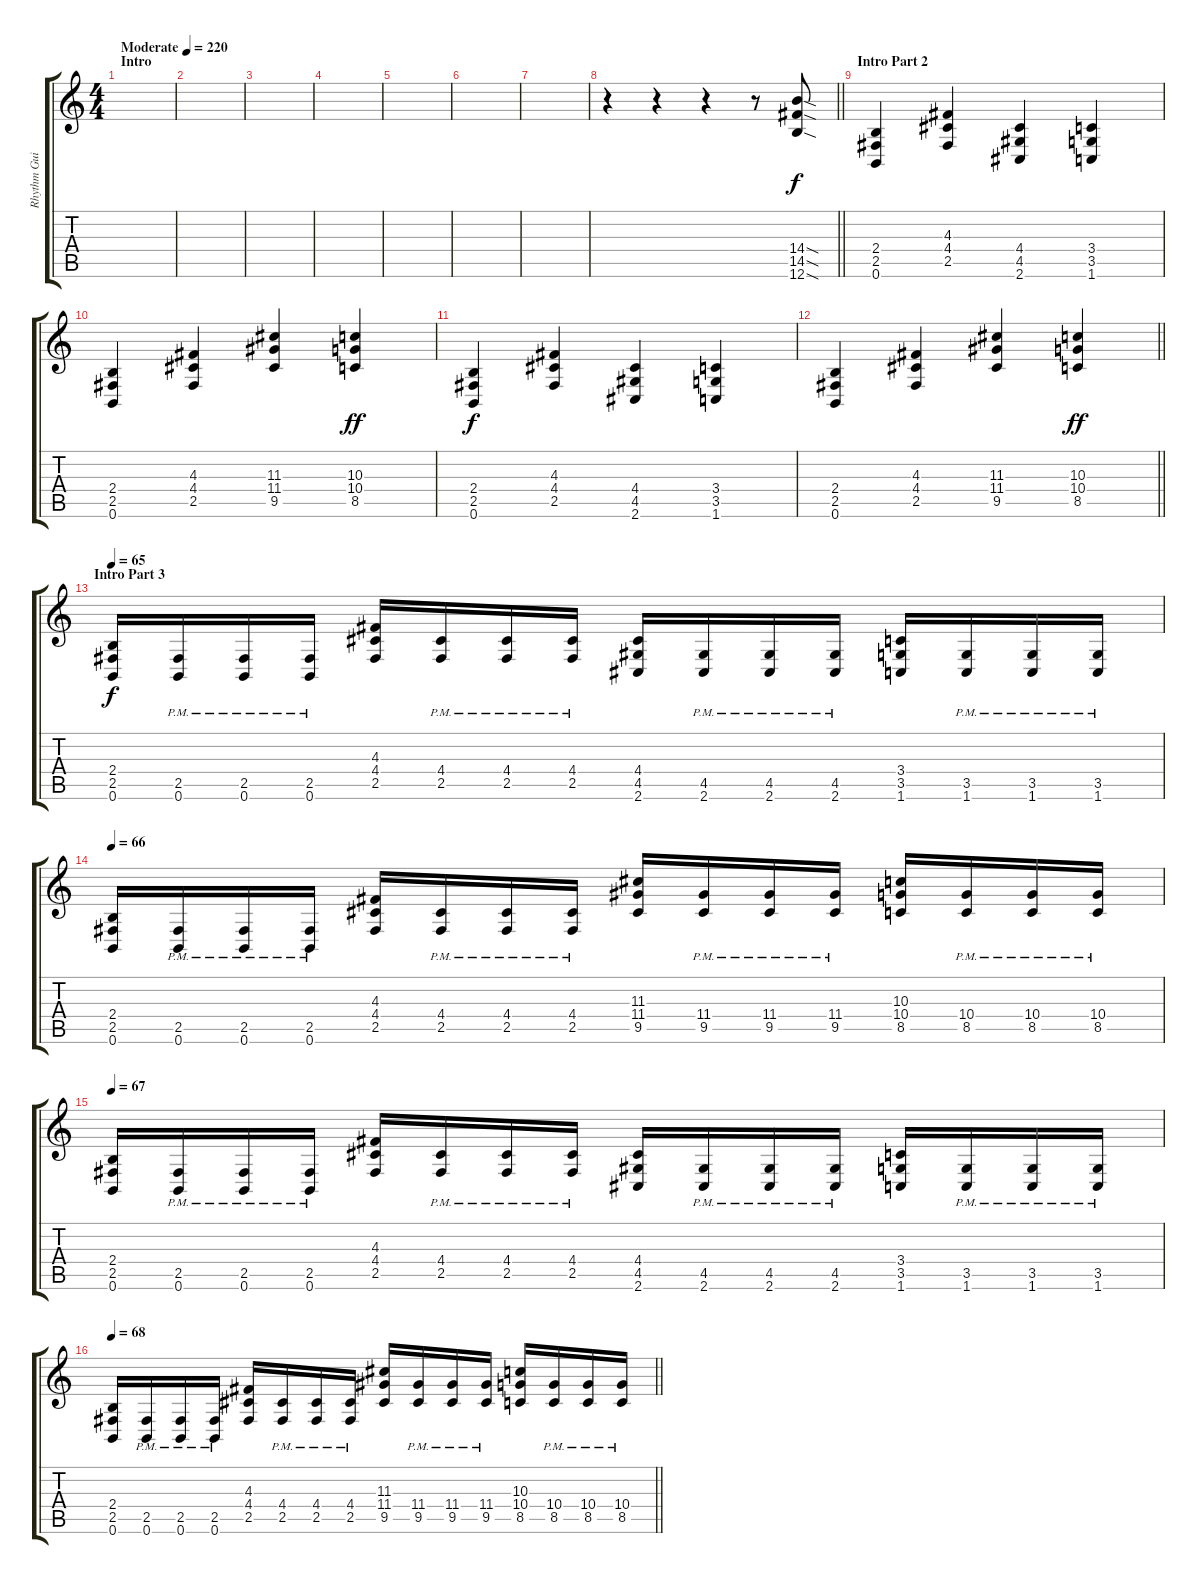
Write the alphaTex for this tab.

\track ("Rhythm Guitar" "Rhythm Gui") {instrument distortionguitar}
\staff {score tabs}
\tuning (B3 Gb3 D3 A2 E2 B1) {hide}
\ts (4 4)
\section ("" "Intro")
\tempo (220 "Moderate")
\tempo 55
\tempo (220 "Moderate")
\clef g2
\ks c
|
|
|
|
|
|
|
\barLineRight lightlight
r.4 r.4 r.4 r.8 (14.4{sod} 14.5{sod} 12.6{sod}).8{instrument distortionguitar} |
\section ("" "Intro Part 2")
(2.4 2.5 0.6).4 (4.3 4.4 2.5).4 (4.4 4.5 2.6).4 (3.4 3.5 1.6).4 |
(2.4 2.5 0.6).4 (4.3 4.4 2.5).4 (11.3 11.4 9.5).4 (10.3 10.4 8.5).4{dy ff} |
(2.4 2.5 0.6).4{dy f} (4.3 4.4 2.5).4 (4.4 4.5 2.6).4 (3.4 3.5 1.6).4 |
\barLineRight lightlight
(2.4 2.5 0.6).4 (4.3 4.4 2.5).4 (11.3 11.4 9.5).4 (10.3 10.4 8.5).4{dy ff} |
\section ("" "Intro Part 3")
\tempo 65
(2.4 2.5 0.6).16{dy f} (2.5{pm} 0.6{pm}).16 (2.5{pm} 0.6{pm}).16 (2.5{pm} 0.6{pm}).16 (4.3 4.4 2.5).16 (4.4{pm} 2.5{pm}).16 (4.4{pm} 2.5{pm}).16 (4.4{pm} 2.5{pm}).16 (4.4 4.5 2.6).16 (4.5{pm} 2.6{pm}).16 (4.5{pm} 2.6{pm}).16 (4.5{pm} 2.6{pm}).16 (3.4 3.5 1.6).16 (3.5{pm} 1.6{pm}).16 (3.5{pm} 1.6{pm}).16 (3.5{pm} 1.6{pm}).16 |
\tempo 66
(2.4 2.5 0.6).16 (2.5{pm} 0.6{pm}).16 (2.5{pm} 0.6{pm}).16 (2.5{pm} 0.6{pm}).16 (4.3 4.4 2.5).16 (4.4{pm} 2.5{pm}).16 (4.4{pm} 2.5{pm}).16 (4.4{pm} 2.5{pm}).16 (11.3 11.4 9.5).16 (11.4{pm} 9.5{pm}).16 (11.4{pm} 9.5{pm}).16 (11.4{pm} 9.5{pm}).16 (10.3 10.4 8.5).16 (10.4{pm} 8.5{pm}).16 (10.4{pm} 8.5{pm}).16 (10.4{pm} 8.5{pm}).16 |
\tempo 67
(2.4 2.5 0.6).16 (2.5{pm} 0.6{pm}).16 (2.5{pm} 0.6{pm}).16 (2.5{pm} 0.6{pm}).16 (4.3 4.4 2.5).16 (4.4{pm} 2.5{pm}).16 (4.4{pm} 2.5{pm}).16 (4.4{pm} 2.5{pm}).16 (4.4 4.5 2.6).16 (4.5{pm} 2.6{pm}).16 (4.5{pm} 2.6{pm}).16 (4.5{pm} 2.6{pm}).16 (3.4 3.5 1.6).16 (3.5{pm} 1.6{pm}).16 (3.5{pm} 1.6{pm}).16 (3.5{pm} 1.6{pm}).16 |
\tempo 68
\barLineRight lightlight
(2.4 2.5 0.6).16 (2.5{pm} 0.6{pm}).16 (2.5{pm} 0.6{pm}).16 (2.5{pm} 0.6{pm}).16 (4.3 4.4 2.5).16 (4.4{pm} 2.5{pm}).16 (4.4{pm} 2.5{pm}).16 (4.4{pm} 2.5{pm}).16 (11.3 11.4 9.5).16 (11.4{pm} 9.5{pm}).16 (11.4{pm} 9.5{pm}).16 (11.4{pm} 9.5{pm}).16 (10.3 10.4 8.5).16 (10.4{pm} 8.5{pm}).16 (10.4{pm} 8.5{pm}).16 (10.4{pm} 8.5{pm}).16
